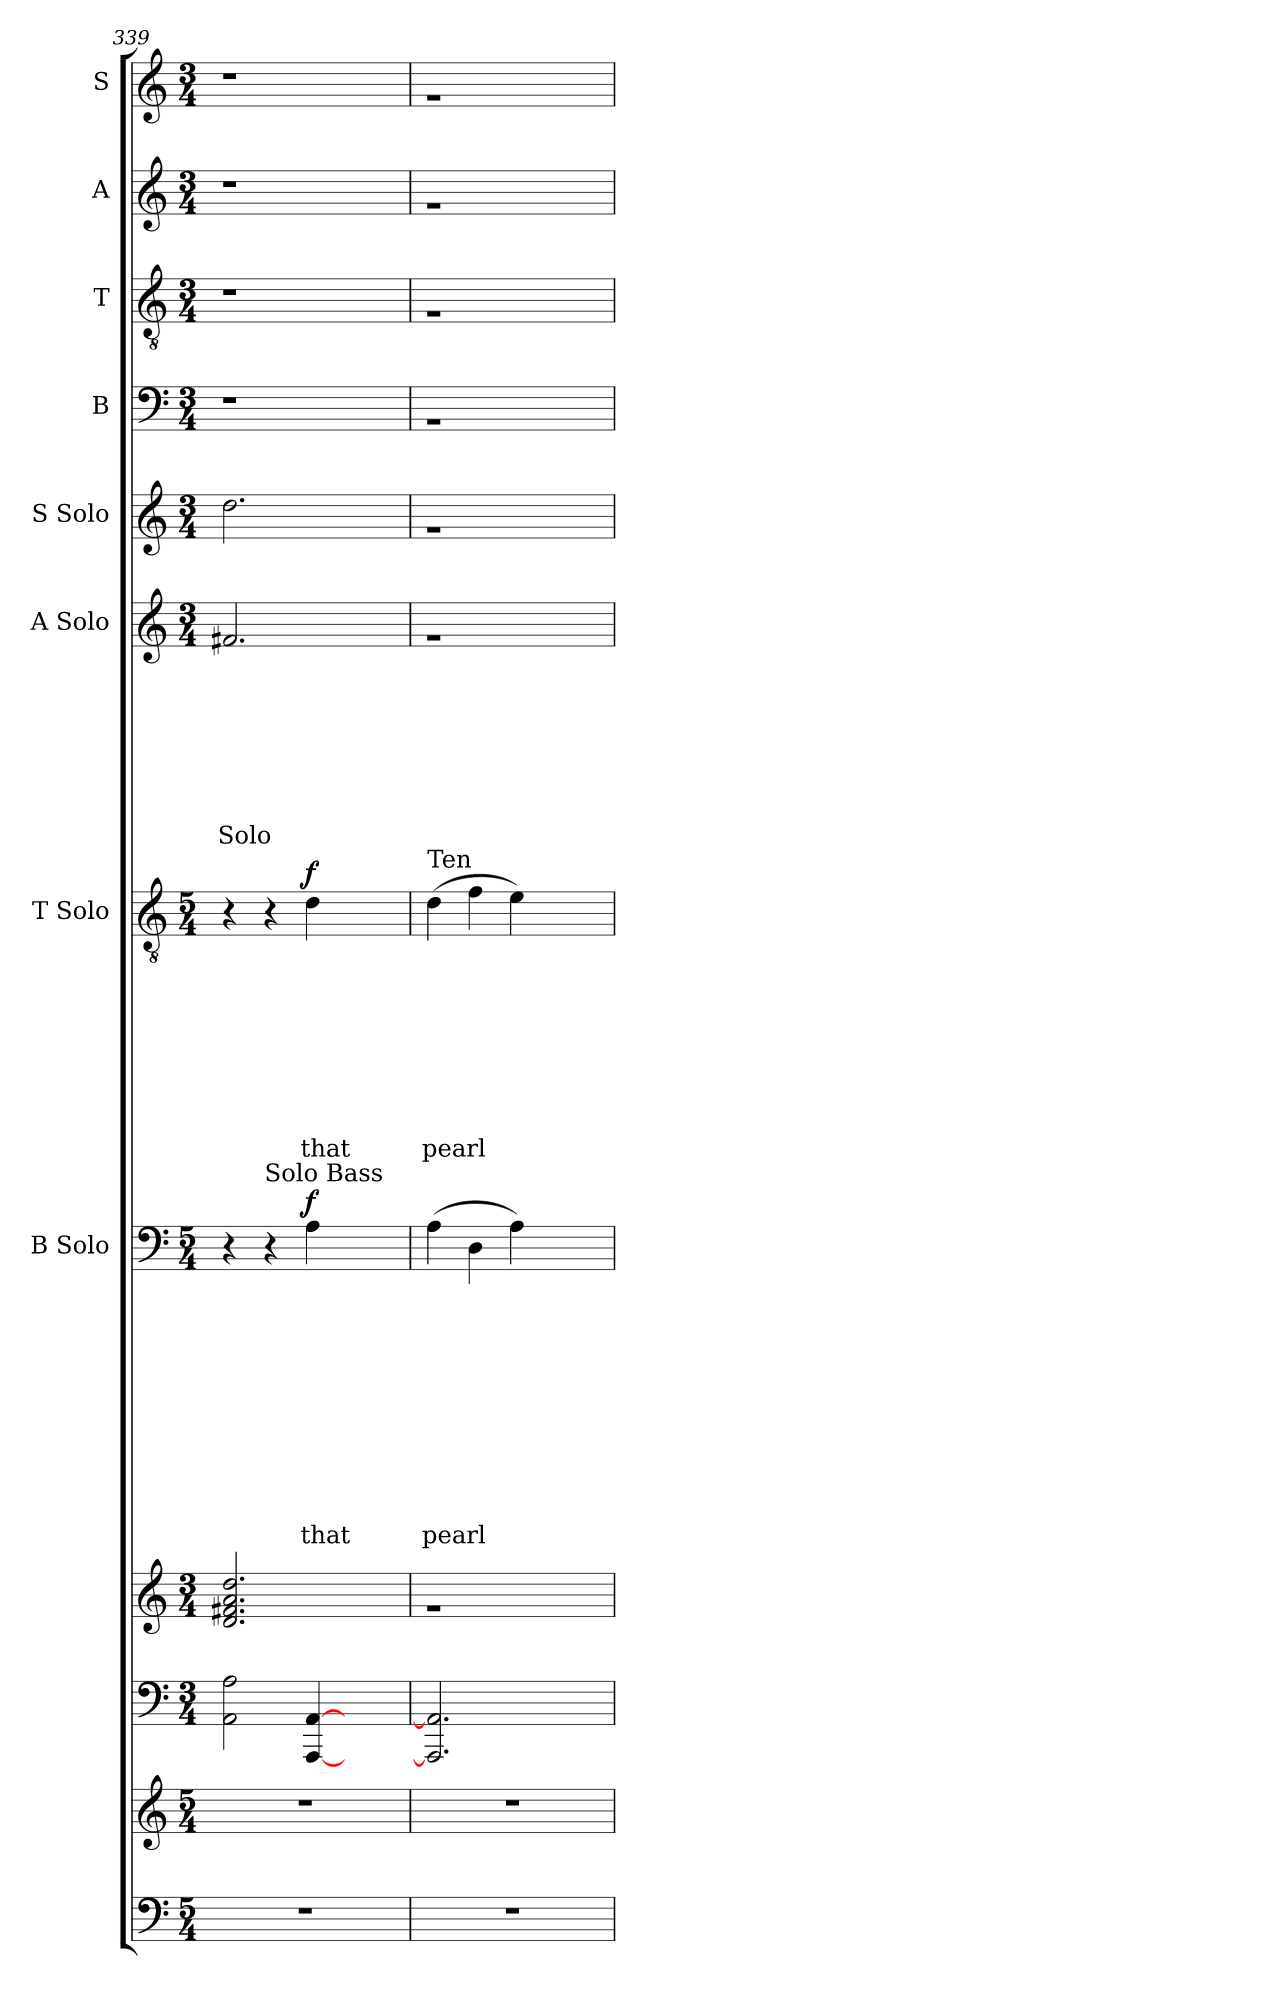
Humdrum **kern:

**kern	**kern	**kern	**kern	**kern	**text	**text	**text	**text	**text	**text	**text	**text	**text	**text	**text	**dynam	**kern	**text	**text	**text	**text	**text	**text	**text	**text	**text	**dynam	**kern	**text	**text	**text	**text	**text	**text	**text	**text	**kern	**text	**kern	**kern	**kern	**kern
*part12	*part11	*part10	*part9	*part8	*part8	*part8	*part8	*part8	*part8	*part8	*part8	*part8	*part8	*part8	*part8	*part8	*part7	*part7	*part7	*part7	*part7	*part7	*part7	*part7	*part7	*part7	*part7	*part6	*part6	*part6	*part6	*part6	*part6	*part6	*part6	*part6	*part5	*part5	*part4	*part3	*part2	*part1
*staff12	*staff11	*staff10	*staff9	*staff8	*staff8	*staff8	*staff8	*staff8	*staff8	*staff8	*staff8	*staff8	*staff8	*staff8	*staff8	*staff8	*staff7	*staff7	*staff7	*staff7	*staff7	*staff7	*staff7	*staff7	*staff7	*staff7	*staff7	*staff6	*staff6	*staff6	*staff6	*staff6	*staff6	*staff6	*staff6	*staff6	*staff5	*staff5	*staff4	*staff3	*staff2	*staff1
*	*	*	*	*I"B Solo	*	*	*	*	*	*	*	*	*	*	*	*	*I"T Solo	*	*	*	*	*	*	*	*	*	*	*I"A Solo	*	*	*	*	*	*	*	*	*I"S Solo	*	*I"B	*I"T	*I"A	*I"S
*clefF4	*clefG2	*clefF4	*clefG2	*clefF4	*	*	*	*	*	*	*	*	*	*	*	*	*clefGv2	*	*	*	*	*	*	*	*	*	*	*clefG2	*	*	*	*	*	*	*	*	*clefG2	*	*clefF4	*clefGv2	*clefG2	*clefG2
*k[]	*k[]	*k[]	*k[]	*k[]	*	*	*	*	*	*	*	*	*	*	*	*	*k[]	*	*	*	*	*	*	*	*	*	*	*k[]	*	*	*	*	*	*	*	*	*k[]	*	*k[]	*k[]	*k[]	*k[]
*C:	*C:	*C:	*C:	*C:	*	*	*	*	*	*	*	*	*	*	*	*	*C:	*	*	*	*	*	*	*	*	*	*	*C:	*	*	*	*	*	*	*	*	*C:	*	*C:	*C:	*C:	*C:
*M5/4	*M5/4	*M3/4	*M3/4	*M5/4	*	*	*	*	*	*	*	*	*	*	*	*	*M5/4	*	*	*	*	*	*	*	*	*	*	*M3/4	*	*	*	*	*	*	*	*	*M3/4	*	*M3/4	*M3/4	*M3/4	*M3/4
=339	=339	=339	=339	=339	=339	=339	=339	=339	=339	=339	=339	=339	=339	=339	=339	=339	=339	=339	=339	=339	=339	=339	=339	=339	=339	=339	=339	=339	=339	=339	=339	=339	=339	=339	=339	=339	=339	=339	=339	=339	=339	=339
!	!	!	!	!	!	!	!	!	!	!	!	!	!	!	!	!	!	!	!	!	!	!	!	!	!	!	!	!	!	!	!	!	!	!	!	!LO:LY:b	!	!	!LO:N:vis=1	!LO:N:vis=1	!LO:N:vis=1	!LO:N:vis=1
4%5r	4%5r	2AA\ 2A\	2.d/ 2.f#X/ 2.a/ 2.dd/	4r	.	.	.	.	.	.	.	.	.	.	.	.	4r	.	.	.	.	.	.	.	.	.	.	2.f#X/	.	.	.	.	.	.	.	Solo	2.dd\	.	2.r	2.r	2.r	2.r
!	!	!	!	!LO:TX:a:t=Solo Bass	!	!	!	!	!	!	!	!	!	!	!	!	!	!	!	!	!	!	!	!	!	!	!	!	!	!	!	!	!	!	!	!	!	!	!	!	!	!
.	.	.	.	4r	.	.	.	.	.	.	.	.	.	.	.	.	4r	.	.	.	.	.	.	.	.	.	.	.	.	.	.	.	.	.	.	.	.	.	.	.	.	.
!	!	!	!	!	!	!	!	!	!	!	!	!	!	!	!LO:LY:b	!LO:DY:a	!	!	!	!	!	!	!	!	!	!LO:LY:b	!LO:DY:a	!	!	!	!	!	!	!	!	!	!	!	!	!	!	!
.	.	[<4AAA/ [>4AA/	.	4A\	.	.	.	.	.	.	.	.	.	.	that	f	4d\	.	.	.	.	.	.	.	.	that	f	.	.	.	.	.	.	.	.	.	.	.	.	.	.	.
.	.	2ryy	2ryy	2ryy	.	.	.	.	.	.	.	.	.	.	.	.	2ryy	.	.	.	.	.	.	.	.	.	.	2ryy	.	.	.	.	.	.	.	.	2ryy	.	2ryy	2ryy	2ryy	2ryy
=340	=340	=340	=340	=340	=340	=340	=340	=340	=340	=340	=340	=340	=340	=340	=340	=340	=340	=340	=340	=340	=340	=340	=340	=340	=340	=340	=340	=340	=340	=340	=340	=340	=340	=340	=340	=340	=340	=340	=340	=340	=340	=340
!	!	!	!	!	!	!	!	!	!	!	!	!	!	!	!	!	!LO:TX:a:t=Ten	!	!	!	!	!	!	!	!	!	!	!	!	!	!	!	!	!	!	!	!	!	!	!	!	!
!	!	!	!LO:N:vis=1	!	!	!	!	!	!	!	!	!	!	!	!LO:LY:b	!	!	!	!	!	!	!	!	!	!	!LO:LY:b	!	!LO:N:vis=1	!	!	!	!	!	!	!	!	!LO:N:vis=1	!	!LO:N:vis=1	!LO:N:vis=1	!LO:N:vis=1	!LO:N:vis=1
4%5r	4%5r	2.AAA/] 2.AA/]	2.ra	(>4A\	.	.	.	.	.	.	.	.	.	.	pearl	.	(>4d\	.	.	.	.	.	.	.	.	pearl	.	2.ra	.	.	.	.	.	.	.	.	2.ra	.	2.rC	2.rA	2.ra	2.ra
.	.	.	.	4D\	.	.	.	.	.	.	.	.	.	.	.	.	4f\	.	.	.	.	.	.	.	.	.	.	.	.	.	.	.	.	.	.	.	.	.	.	.	.	.
.	.	.	.	4A\)	.	.	.	.	.	.	.	.	.	.	.	.	4e\)	.	.	.	.	.	.	.	.	.	.	.	.	.	.	.	.	.	.	.	.	.	.	.	.	.
.	.	2ryy	2ryy	2ryy	.	.	.	.	.	.	.	.	.	.	.	.	2ryy	.	.	.	.	.	.	.	.	.	.	2ryy	.	.	.	.	.	.	.	.	2ryy	.	2ryy	2ryy	2ryy	2ryy
=	=	=	=	=	=	=	=	=	=	=	=	=	=	=	=	=	=	=	=	=	=	=	=	=	=	=	=	=	=	=	=	=	=	=	=	=	=	=	=	=	=	=
*-	*-	*-	*-	*-	*-	*-	*-	*-	*-	*-	*-	*-	*-	*-	*-	*-	*-	*-	*-	*-	*-	*-	*-	*-	*-	*-	*-	*-	*-	*-	*-	*-	*-	*-	*-	*-	*-	*-	*-	*-	*-	*-
